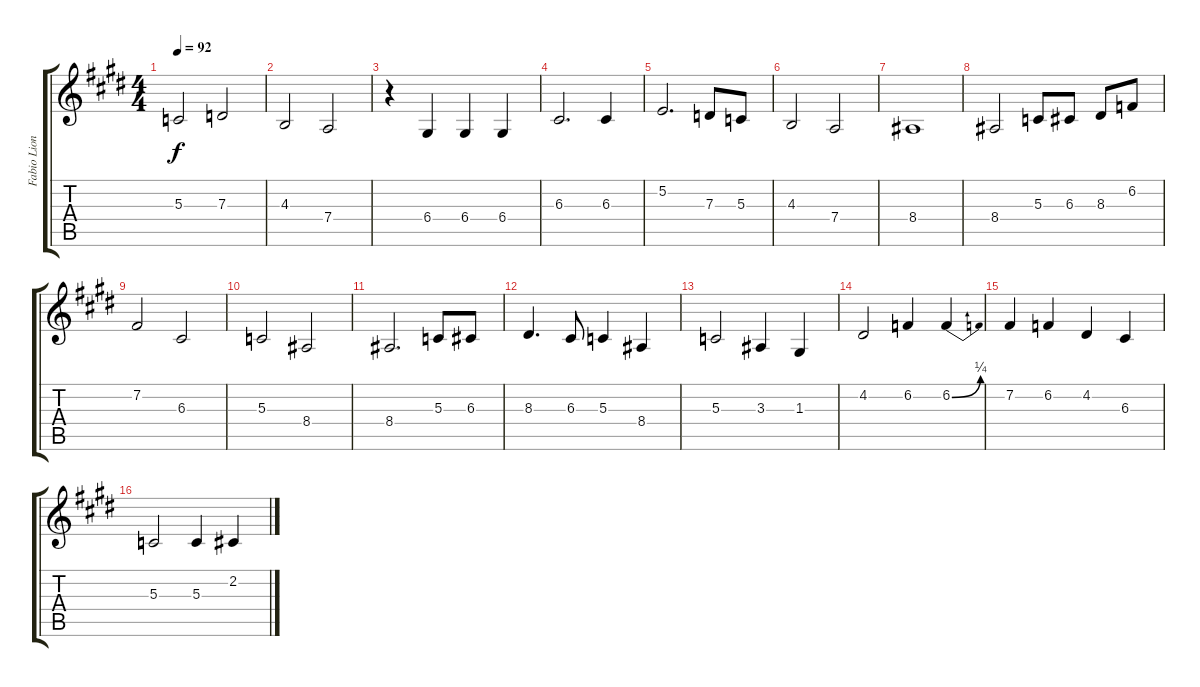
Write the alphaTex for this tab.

\track ("Fabio Lioni" "Fabio Lion") {instrument tenorsax}
\staff {score tabs}
\tuning (E4 B3 G3 D3 A2 E2) {hide}
\ts (4 4)
\tempo 92
\clef g2
\ks c#minor
5.3.2{dy f} 7.3.2 |
4.3.2 7.4.2 |
r.4 6.4.4 6.4.4 6.4.4 |
6.3.2{d} 6.3.4 |
5.2.2{d} 7.3.8 5.3.8 |
4.3.2 7.4.2 |
8.4.1 |
8.4.2 5.3.8 6.3.8 8.3.8 6.2.8 |
7.2.2 6.3.2 |
5.3.2 8.4.2 |
8.4.2{d} 5.3.8 6.3.8 |
8.3.4{d} 6.3.8 5.3.4 8.4.4 |
5.3.2 3.3.4 1.3.4 |
4.2.2 6.2.4 6.2{be (bend 0 0 60 1)}.4 |
7.2.4 6.2.4 4.2.4 6.3.4 |
5.3.2 5.3.4 2.2.4
